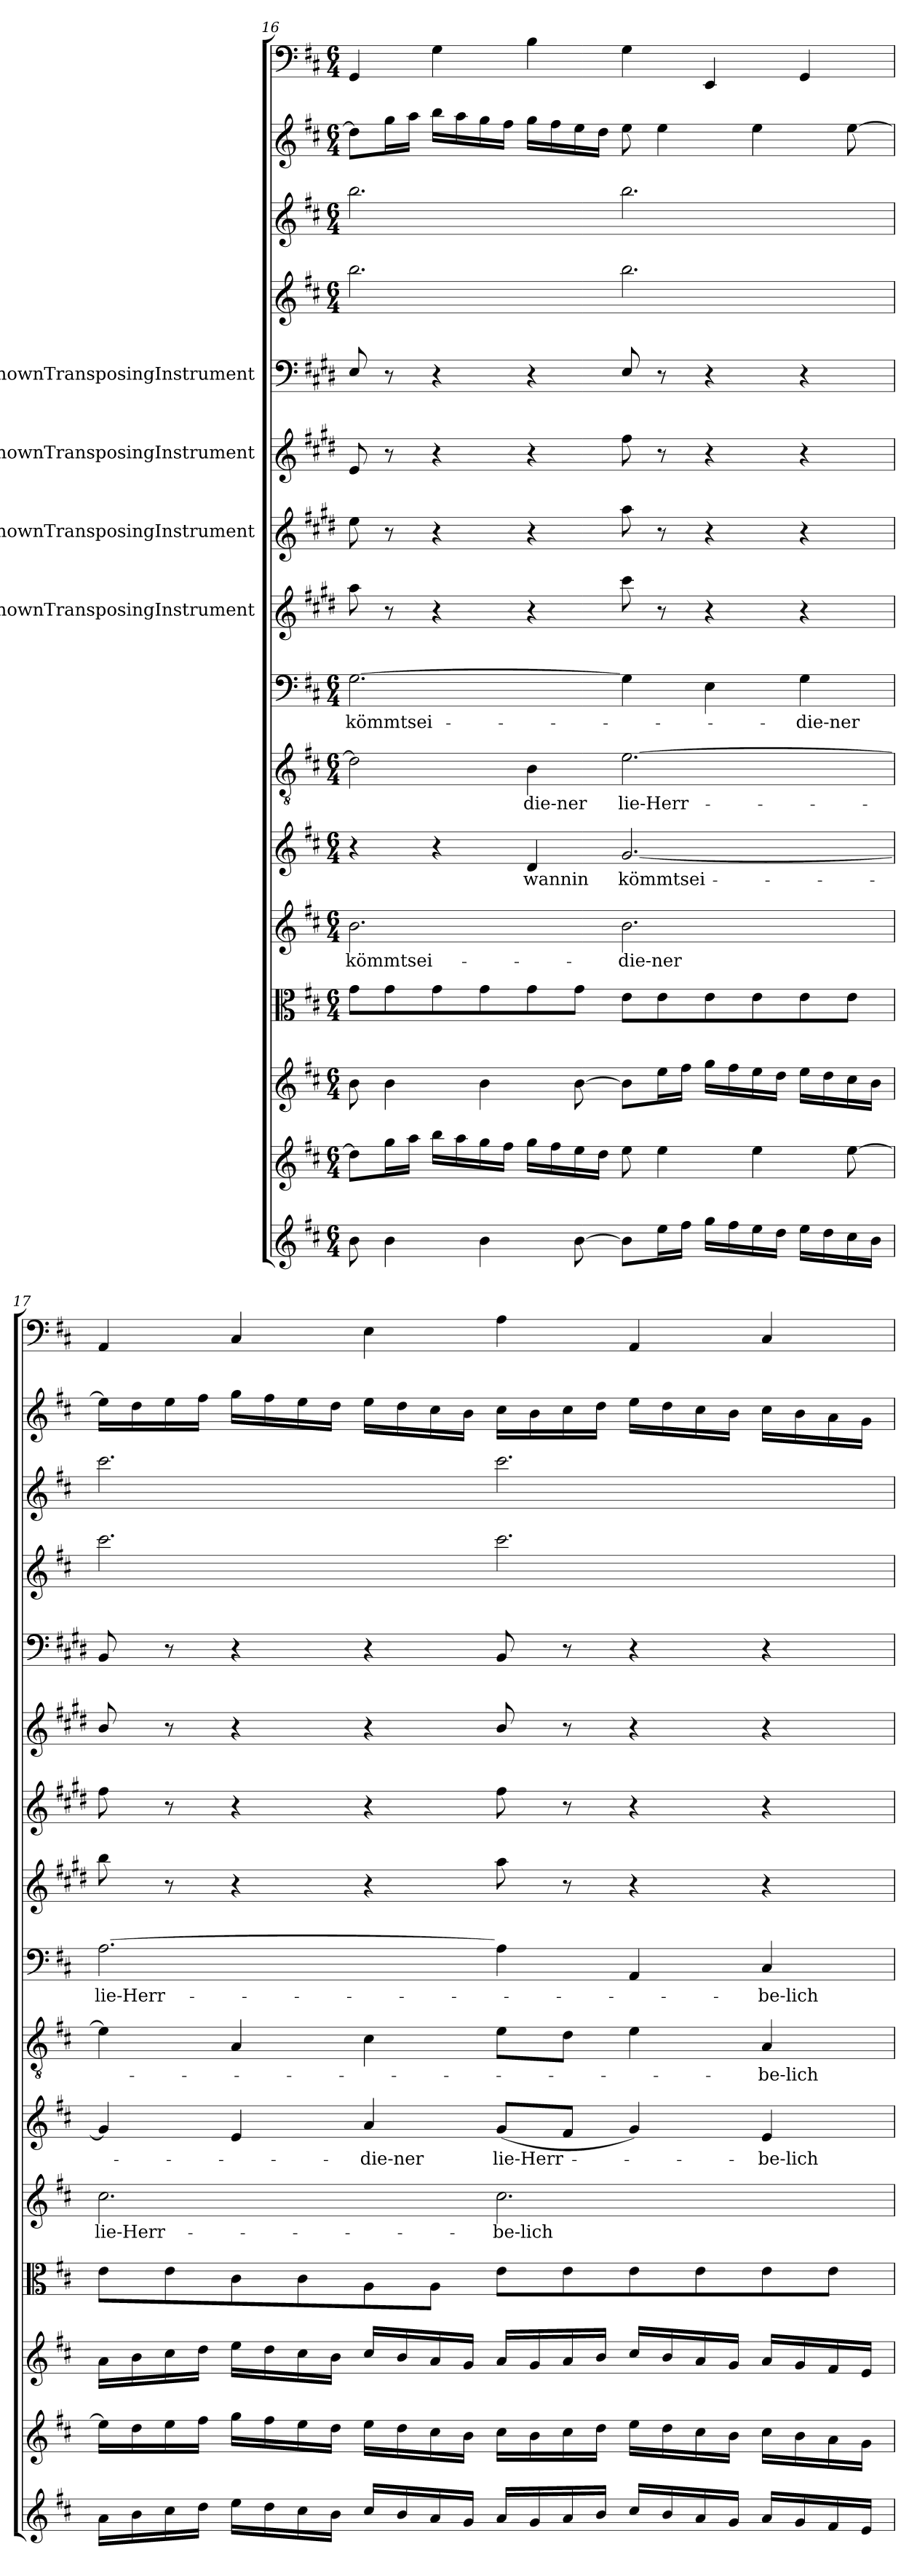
**kern	**kern	**kern	**kern	**kern	**text	**kern	**text	**kern	**text	**kern	**text	**kern	**kern	**kern	**kern	**kern	**kern	**kern	**kern
*part16	*part15	*part14	*part13	*part12	*part12	*part11	*part11	*part10	*part10	*part9	*part9	*part8	*part7	*part6	*part5	*part4	*part3	*part2	*part1
*staff16	*staff15	*staff14	*staff13	*staff12	*staff12	*staff11	*staff11	*staff10	*staff10	*staff9	*staff9	*staff8	*staff7	*staff6	*staff5	*staff4	*staff3	*staff2	*staff1
*	*	*	*	*	*	*	*	*	*	*	*	*I"UnknownTransposingInstrument	*I"UnknownTransposingInstrument	*I"UnknownTransposingInstrument	*I"UnknownTransposingInstrument	*	*	*	*
*clefG2	*clefG2	*clefG2	*clefC3	*clefG2	*	*clefG2	*	*clefGv2	*	*clefF4	*	*clefG2	*clefG2	*clefG2	*clefF4	*clefG2	*clefG2	*clefG2	*clefF4
*	*	*	*	*	*	*	*	*	*	*	*	*ITrd1c2	*ITrd1c2	*ITrd1c2	*ITrd1c2	*	*	*	*
*k[f#c#]	*k[f#c#]	*k[f#c#]	*k[f#c#]	*k[f#c#]	*	*k[f#c#]	*	*k[f#c#]	*	*k[f#c#]	*	*k[f#c#]	*k[f#c#]	*k[f#c#]	*k[f#c#]	*k[f#c#]	*k[f#c#]	*k[f#c#]	*k[f#c#]
*D:	*D:	*D:	*D:	*D:	*	*D:	*	*D:	*	*D:	*	*	*	*	*	*D:	*D:	*D:	*D:
*M6/4	*M6/4	*M6/4	*M6/4	*M6/4	*	*M6/4	*	*M6/4	*	*M6/4	*	*	*	*	*	*M6/4	*M6/4	*M6/4	*M6/4
=16	=16	=16	=16	=16	=16	=16	=16	=16	=16	=16	=16	=16	=16	=16	=16	=16	=16	=16	=16
8b\	8dd\L]	8b\	8g\L	2.b\	kömmtsei-	4r	.	2d\]	.	[2.G\	kömmtsei-	8gg\	8dd\	8d/	8D/	2.bb\	2.bb\	8dd\L]	4GG/
4b\	16gg\L	4b\	8g\	.	.	.	.	.	.	.	.	8r	8r	8r	8r	.	.	16gg\L	.
.	16aa\JJ	.	.	.	.	.	.	.	.	.	.	.	.	.	.	.	.	16aa\JJ	.
.	16bb\LL	.	8g\	.	.	4r	.	.	.	.	.	4r	4r	4r	4r	.	.	16bb\LL	4G\
.	16aa\	.	.	.	.	.	.	.	.	.	.	.	.	.	.	.	.	16aa\	.
4b\	16gg\	4b\	8g\	.	.	.	.	.	.	.	.	.	.	.	.	.	.	16gg\	.
.	16ff#\JJ	.	.	.	.	.	.	.	.	.	.	.	.	.	.	.	.	16ff#\JJ	.
.	16gg\LL	.	8g\	.	.	4d/	wannin	4B\	die-ner	.	.	4r	4r	4r	4r	.	.	16gg\LL	4B\
.	16ff#\	.	.	.	.	.	.	.	.	.	.	.	.	.	.	.	.	16ff#\	.
[8b\	16ee\	[8b\	8g\J	.	.	.	.	.	.	.	.	.	.	.	.	.	.	16ee\	.
.	16dd\JJ	.	.	.	.	.	.	.	.	.	.	.	.	.	.	.	.	16dd\JJ	.
8b\L]	8ee\	8b\L]	8e\L	2.b\	die-ner	[2.g/	kömmtsei-	[2.e\	lie-Herr-	4G\]	.	8bb\	8gg\	8ee\	8D/	2.bb\	2.bb\	8ee\	4G\
16ee\L	4ee\	16ee\L	8e\	.	.	.	.	.	.	.	.	8r	8r	8r	8r	.	.	4ee\	.
16ff#\JJ	.	16ff#\JJ	.	.	.	.	.	.	.	.	.	.	.	.	.	.	.	.	.
16gg\LL	.	16gg\LL	8e\	.	.	.	.	.	.	4E\	.	4r	4r	4r	4r	.	.	.	4EE/
16ff#\	.	16ff#\	.	.	.	.	.	.	.	.	.	.	.	.	.	.	.	.	.
16ee\	4ee\	16ee\	8e\	.	.	.	.	.	.	.	.	.	.	.	.	.	.	4ee\	.
16dd\JJ	.	16dd\JJ	.	.	.	.	.	.	.	.	.	.	.	.	.	.	.	.	.
16ee\LL	.	16ee\LL	8e\	.	.	.	.	.	.	4G\	die-ner	4r	4r	4r	4r	.	.	.	4GG/
16dd\	.	16dd\	.	.	.	.	.	.	.	.	.	.	.	.	.	.	.	.	.
16cc#\	[8ee\	16cc#\	8e\J	.	.	.	.	.	.	.	.	.	.	.	.	.	.	[8ee\	.
16b\JJ	.	16b\JJ	.	.	.	.	.	.	.	.	.	.	.	.	.	.	.	.	.
=17	=17	=17	=17	=17	=17	=17	=17	=17	=17	=17	=17	=17	=17	=17	=17	=17	=17	=17	=17
16a\LL	16ee\LL]	16a\LL	8e\L	2.cc#\	lie-Herr-	4g/]	.	4e\]	.	[2.A\	lie-Herr-	8aa\	8ee\	8a/	8AA/	2.ccc#\	2.ccc#\	16ee\LL]	4AA/
16b\	16dd\	16b\	.	.	.	.	.	.	.	.	.	.	.	.	.	.	.	16dd\	.
16cc#\	16ee\	16cc#\	8e\	.	.	.	.	.	.	.	.	8r	8r	8r	8r	.	.	16ee\	.
16dd\JJ	16ff#\JJ	16dd\JJ	.	.	.	.	.	.	.	.	.	.	.	.	.	.	.	16ff#\JJ	.
16ee\LL	16gg\LL	16ee\LL	8c#\	.	.	4e/	.	4A/	.	.	.	4r	4r	4r	4r	.	.	16gg\LL	4C#/
16dd\	16ff#\	16dd\	.	.	.	.	.	.	.	.	.	.	.	.	.	.	.	16ff#\	.
16cc#\	16ee\	16cc#\	8c#\	.	.	.	.	.	.	.	.	.	.	.	.	.	.	16ee\	.
16b\JJ	16dd\JJ	16b\JJ	.	.	.	.	.	.	.	.	.	.	.	.	.	.	.	16dd\JJ	.
16cc#/LL	16ee\LL	16cc#/LL	8A\	.	.	4a/	die-ner	4c#\	.	.	.	4r	4r	4r	4r	.	.	16ee\LL	4E\
16b/	16dd\	16b/	.	.	.	.	.	.	.	.	.	.	.	.	.	.	.	16dd\	.
16a/	16cc#\	16a/	8A\J	.	.	.	.	.	.	.	.	.	.	.	.	.	.	16cc#\	.
16g/JJ	16b\JJ	16g/JJ	.	.	.	.	.	.	.	.	.	.	.	.	.	.	.	16b\JJ	.
16a/LL	16cc#\LL	16a/LL	8e\L	2.cc#\	-be-lich-	(8g/L	lie-Herr-	8e\L	.	4A\]	.	8gg\	8ee\	8a/	8AA/	2.ccc#\	2.ccc#\	16cc#\LL	4A\
16g/	16b\	16g/	.	.	.	.	.	.	.	.	.	.	.	.	.	.	.	16b\	.
16a/	16cc#\	16a/	8e\	.	.	8f#/J	.	8d\J	.	.	.	8r	8r	8r	8r	.	.	16cc#\	.
16b/JJ	16dd\JJ	16b/JJ	.	.	.	.	.	.	.	.	.	.	.	.	.	.	.	16dd\JJ	.
16cc#/LL	16ee\LL	16cc#/LL	8e\	.	.	4g/)	.	4e\	.	4AA/	.	4r	4r	4r	4r	.	.	16ee\LL	4AA/
16b/	16dd\	16b/	.	.	.	.	.	.	.	.	.	.	.	.	.	.	.	16dd\	.
16a/	16cc#\	16a/	8e\	.	.	.	.	.	.	.	.	.	.	.	.	.	.	16cc#\	.
16g/JJ	16b\JJ	16g/JJ	.	.	.	.	.	.	.	.	.	.	.	.	.	.	.	16b\JJ	.
16a/LL	16cc#\LL	16a/LL	8e\	.	.	4e/	-be-lich-	4A/	-be-lich-	4C#/	-be-lich-	4r	4r	4r	4r	.	.	16cc#\LL	4C#/
16g/	16b\	16g/	.	.	.	.	.	.	.	.	.	.	.	.	.	.	.	16b\	.
16f#/	16a\	16f#/	8e\J	.	.	.	.	.	.	.	.	.	.	.	.	.	.	16a\	.
16e/JJ	16g\JJ	16e/JJ	.	.	.	.	.	.	.	.	.	.	.	.	.	.	.	16g\JJ	.
=	=	=	=	=	=	=	=	=	=	=	=	=	=	=	=	=	=	=	=
*-	*-	*-	*-	*-	*-	*-	*-	*-	*-	*-	*-	*-	*-	*-	*-	*-	*-	*-	*-
